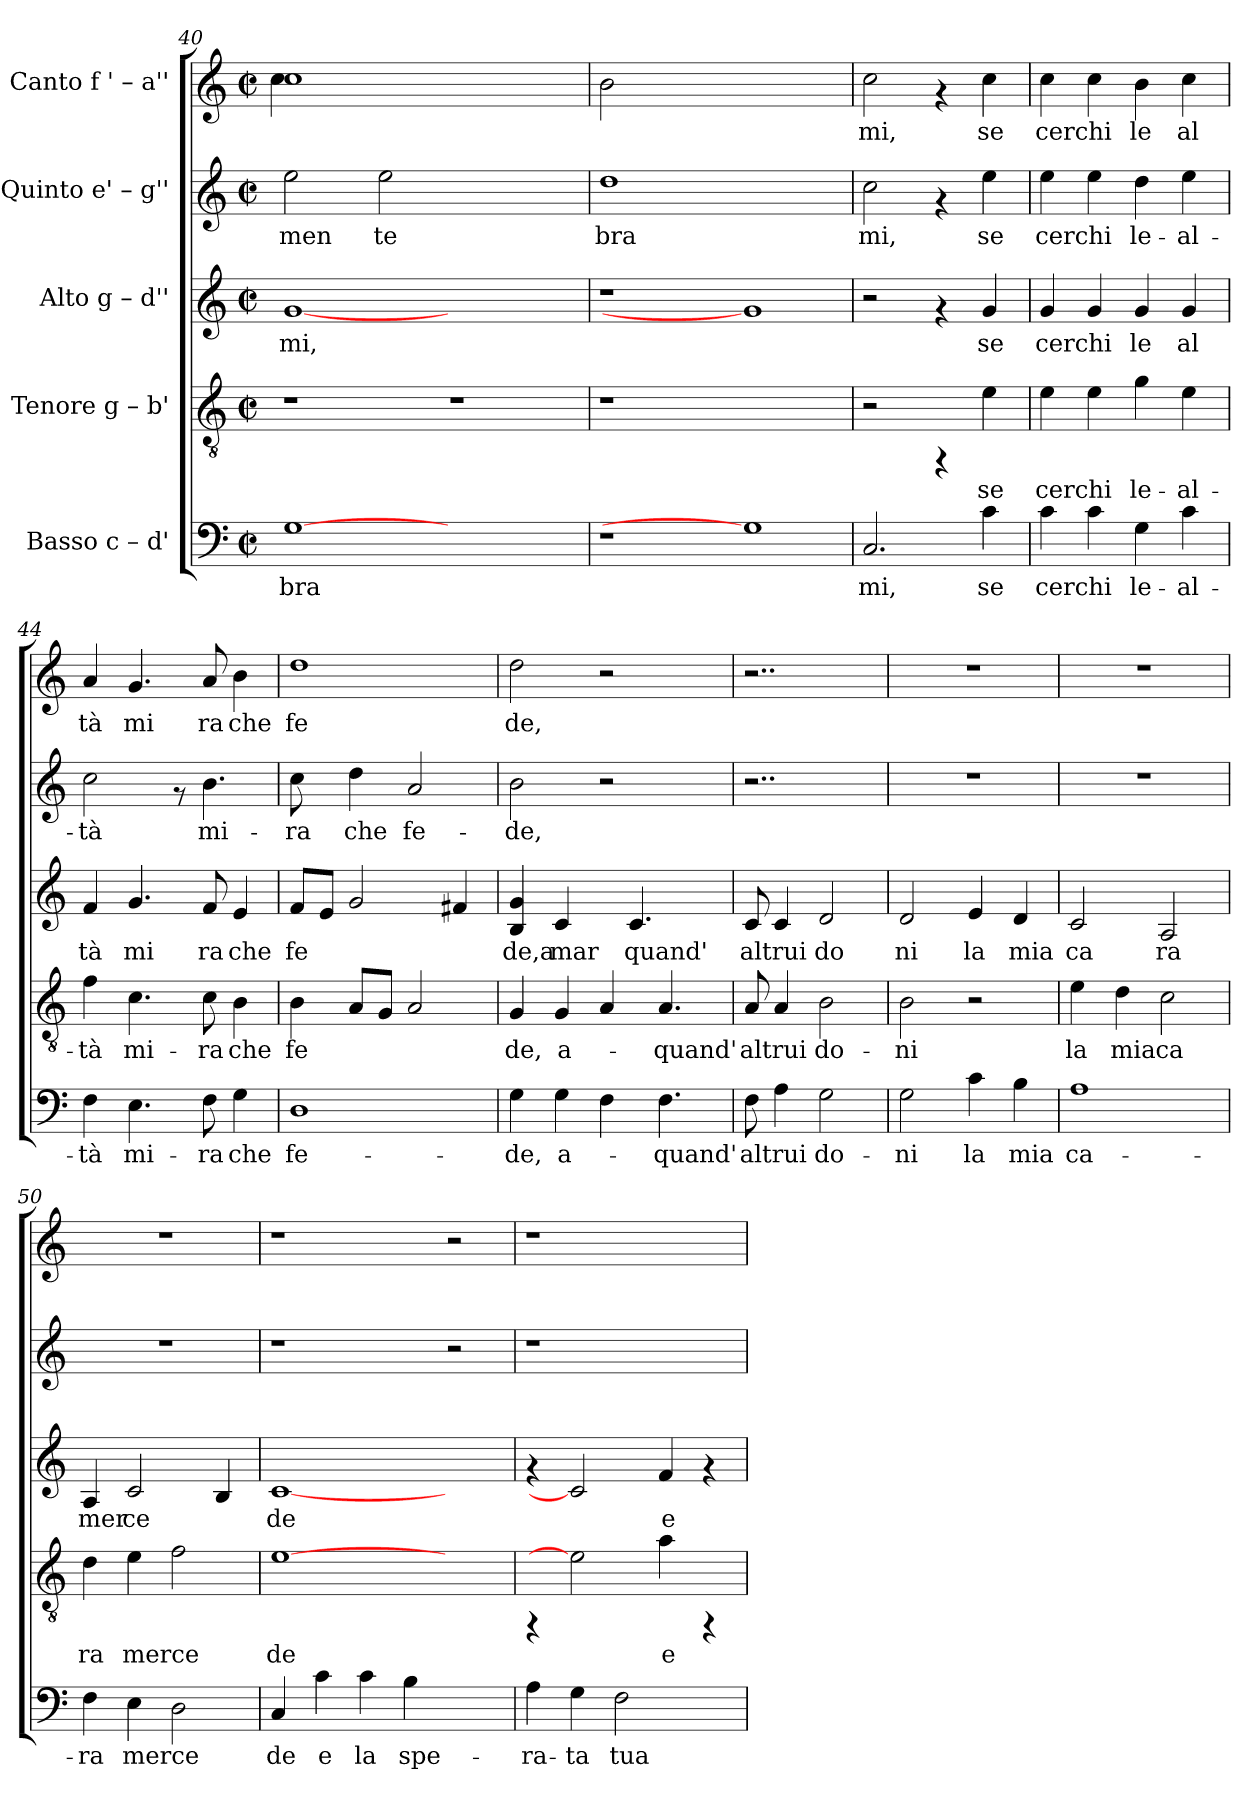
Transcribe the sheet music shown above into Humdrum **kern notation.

**kern	**text	**kern	**text	**kern	**text	**kern	**text	**kern	**text
*part5	*part5	*part4	*part4	*part3	*part3	*part2	*part2	*part1	*part1
*staff5	*staff5	*staff4	*staff4	*staff3	*staff3	*staff2	*staff2	*staff1	*staff1
*I"Basso  c – d'	*	*I"Tenore  g – b'	*	*I"Alto  g – d''	*	*I"Quinto  e' – g''	*	*I"Canto  f ' – a''	*
*clefF4	*	*clefGv2	*	*clefG2	*	*clefG2	*	*clefG2	*
*k[]	*	*k[]	*	*k[]	*	*k[]	*	*k[]	*
*C:	*	*C:	*	*C:	*	*C:	*	*C:	*
*M2/2	*	*M2/2	*	*M2/2	*	*M2/2	*	*M2/2	*
*met(c|)	*	*met(c|)	*	*met(c|)	*	*met(c|)	*	*met(c|)	*
=40	=40	=40	=40	=40	=40	=40	=40	=40	=40
!	!LO:LY:b:cj	!	!	!	!LO:LY:b:cj	!	!LO:LY:b:rj	!	!LO:LY:b:rj
*	*	*	*	*	*	*	*	*^	*
[1G	bra	1r	.	[1g	mi,	2ee\	men	1cc	4cc\	--
.	.	.	.	.	.	.	.	.	1ryy	.
!	!	!	!	!	!	!	!LO:LY:b:rj	!	!	!
.	.	.	.	.	.	2ee\	te	.	.	.
1ryy	.	1r	.	1ryy	.	1ryy	.	1ryy	.	.
.	.	.	.	.	.	.	.	.	2.ryy	.
=41	=41	=41	=41	=41	=41	=41	=41	=41	=41	=41
!	!	!	!	!	!	!	!LO:LY:b:rj	!	!	!LO:LY:b:rj
*	*	*	*	*	*	*	*	*v	*v	*
1r	.	1r	.	1r	.	1dd	bra	2b\	--
.	.	.	.	.	.	.	.	1.ryy	.
1G]	.	1ryy	.	1g]	.	1ryy	.	.	.
!!LO:LB:g=z
=42	=42	=42	=42	=42	=42	=42	=42	=42	=42
!	!LO:LY:b:cj	!	!	!	!	!	!LO:LY:b:rj	!	!LO:LY:b:rj
2.C/	mi,	2r	.	2r	.	2cc\	mi,	2cc\	-mi,
.	.	4rFF	.	4rf	.	4rf	.	4rf	.
!	!LO:LY:b:cj	!	!LO:LY:b:rj	!	!LO:LY:b:cj	!	!LO:LY:b:rj	!	!LO:LY:b:rj
4c\	se	4e\	se	4g/	se	4ee\	se	4cc\	se
=43	=43	=43	=43	=43	=43	=43	=43	=43	=43
!	!LO:LY:b:cj	!	!LO:LY:b:rj	!	!LO:LY:b:cj	!	!LO:LY:b:rj	!	!LO:LY:b:rj
4c\	cerchi	4e\	cerchi	4g/	cerchi	4ee\	cerchi	4cc\	cerchi
!	!LO:LY:b:cj	!	!LO:LY:b:rj	!	!LO:LY:b:cj	!	!LO:LY:b:rj	!	!LO:LY:b:rj
4c\	.	4e\	.	4g/	.	4ee\	.	4cc\	.
!	!LO:LY:b:cj	!	!LO:LY:b:rj	!	!LO:LY:b:cj	!	!LO:LY:b:rj	!	!LO:LY:b:rj
4G\	le-	4g\	le-	4g/	le	4dd\	le-	4b\	le
!	!LO:LY:b:cj	!	!LO:LY:b:rj	!	!LO:LY:b:cj	!	!LO:LY:b:rj	!	!LO:LY:b:rj
4c\	-al-	4e\	-al-	4g/	al	4ee\	-al-	4cc\	al
=44	=44	=44	=44	=44	=44	=44	=44	=44	=44
!	!LO:LY:b:cj	!	!LO:LY:b:rj	!	!LO:LY:b:cj	!	!LO:LY:b:rj	!	!LO:LY:b:rj
4F\	-tà	4f\	-tà	4f/	tà	2cc\	-tà	4a/	tà
!	!LO:LY:b:cj	!	!LO:LY:b:rj	!	!LO:LY:b:cj	!	!	!	!LO:LY:b:rj
4.E\	mi-	4.c\	mi-	4.g/	mi	.	.	4.g/	mi
.	.	.	.	.	.	8rf	.	.	.
!	!LO:LY:b:cj	!	!LO:LY:b:rj	!	!LO:LY:b:cj	!	!LO:LY:b:rj	!	!LO:LY:b:rj
8F\	-ra	8c\	-ra	8f/	ra	4.b\	mi-	8a/	ra
!	!LO:LY:b:cj	!	!LO:LY:b:rj	!	!LO:LY:b:cj	!	!	!	!LO:LY:b:rj
4G\	che	4B\	che	4e/	che	.	.	4b\	che
=45	=45	=45	=45	=45	=45	=45	=45	=45	=45
!	!LO:LY:b:cj	!	!LO:LY:b:rj	!	!LO:LY:b:cj	!	!LO:LY:b:rj	!	!LO:LY:b:rj
1D	fe-	4B\	fe-	8f/L	fe	8cc\	-ra	1dd	fe
!	!	!	!	!	!LO:LY:b:cj	!	!	!	!
.	.	.	.	8e/J	.	8ryy	.	.	.
!	!	!	!LO:LY:b:rj	!	!LO:LY:b:cj	!	!LO:LY:b:rj	!	!
.	.	8A/L	--	2g/	.	4dd\	che	.	.
!	!	!	!LO:LY:b:rj	!	!	!	!	!	!
.	.	8G/J	--	.	.	.	.	.	.
!	!	!	!LO:LY:b:rj	!	!	!	!LO:LY:b:rj	!	!
.	.	2A/	--	.	.	2a/	fe-	.	.
!	!	!	!	!	!LO:LY:b:cj	!	!	!	!
.	.	.	.	4f#X/	.	.	.	.	.
=46	=46	=46	=46	=46	=46	=46	=46	=46	=46
!	!LO:LY:b:cj	!	!LO:LY:b:rj	!	!LO:LY:b:cj	!	!LO:LY:b:rj	!	!LO:LY:b:rj
4G\	-de,	4G/	-de,	4g/ 4B/	de,a	2b\	-de,	2dd\	de,
!	!LO:LY:b:cj	!	!LO:LY:b:rj	!	!LO:LY:b:cj	!	!	!	!
4G\	a-	4G/	a-	4c/	mar	.	.	.	.
4F\	.	4A/	.	8ryy	.	2r	.	2r	.
!	!	!	!	!	!LO:LY:b:cj	!	!	!	!
.	.	.	.	4.c/	quand'	.	.	.	.
!	!LO:LY:b:cj	!	!LO:LY:b:rj	!	!	!	!	!	!
4.F\	-quand'	4.A/	-quand'	.	.	.	.	.	.
.	.	.	.	8ryy	.	8ryy	.	8ryy	.
=47	=47	=47	=47	=47	=47	=47	=47	=47	=47
!	!LO:LY:b:cj	!	!LO:LY:b:rj	!	!LO:LY:b:cj	!	!	!	!
8F\	altrui	8A/	altrui	8c/	altrui	2..r	.	2..r	.
!	!LO:LY:b:cj	!	!LO:LY:b:rj	!	!LO:LY:b:cj	!	!	!	!
4A\	.	4A/	.	4c/	.	.	.	.	.
!	!LO:LY:b:cj	!	!LO:LY:b:rj	!	!LO:LY:b:cj	!	!	!	!
2G\	do-	2B\	do-	2d/	do	.	.	.	.
=48	=48	=48	=48	=48	=48	=48	=48	=48	=48
!	!LO:LY:b:cj	!	!LO:LY:b:rj	!	!LO:LY:b:cj	!	!	!	!
2G\	-ni	2B\	-ni	2d/	ni	1r	.	1r	.
!	!LO:LY:b:cj	!	!	!	!LO:LY:b:cj	!	!	!	!
4c\	la	2r	.	4e/	la	.	.	.	.
!	!LO:LY:b:cj	!	!	!	!LO:LY:b:cj	!	!	!	!
4B\	mia	.	.	4d/	mia	.	.	.	.
!!LO:PB:g=z
=49	=49	=49	=49	=49	=49	=49	=49	=49	=49
!	!LO:LY:b:cj	!	!LO:LY:b:rj	!	!LO:LY:b:cj	!	!	!	!
1A	ca-	4e\	la	2c/	ca	1r	.	1r	.
!	!	!	!LO:LY:b:rj	!	!	!	!	!	!
.	.	4d\	mia	.	.	.	.	.	.
!	!	!	!LO:LY:b:rj	!	!LO:LY:b:cj	!	!	!	!
.	.	2c\	ca	2A/	ra	.	.	.	.
=50	=50	=50	=50	=50	=50	=50	=50	=50	=50
!	!LO:LY:b:cj	!	!LO:LY:b:rj	!	!LO:LY:b:cj	!	!	!	!
4F\	-ra	4d\	ra	4A/	mer	1r	.	1r	.
!	!LO:LY:b:cj	!	!LO:LY:b:rj	!	!LO:LY:b:cj	!	!	!	!
4E\	merce-	4e\	merce	2c/	ce	.	.	.	.
!	!LO:LY:b:cj	!	!LO:LY:b:rj	!	!	!	!	!	!
2D\	--	2f\	.	.	.	.	.	.	.
!	!	!	!	!	!LO:LY:b:cj	!	!	!	!
.	.	.	.	4B/	.	.	.	.	.
=51	=51	=51	=51	=51	=51	=51	=51	=51	=51
!	!LO:LY:b:cj	!	!LO:LY:b:rj	!	!LO:LY:b:cj	!	!	!	!
4C/	-de	[1e	de	[1c	de	1r	.	1r	.
!	!LO:LY:b:cj	!	!	!	!	!	!	!	!
4c\	e	.	.	.	.	.	.	.	.
!	!LO:LY:b:cj	!	!	!	!	!	!	!	!
4c\	la	.	.	.	.	.	.	.	.
!	!LO:LY:b:cj	!	!	!	!	!	!	!	!
4B\	spe-	.	.	.	.	.	.	.	.
2ryy	.	2ryy	.	2ryy	.	2r	.	2r	.
=52	=52	=52	=52	=52	=52	=52	=52	=52	=52
!	!LO:LY:b:cj	!	!	!	!	!	!	!	!
4A\	-ra-	4rFF	.	4rf	.	1r	.	1r	.
!	!LO:LY:b:cj	!	!	!	!	!	!	!	!
4G\	-ta	2e]	.	2c]	.	.	.	.	.
!	!LO:LY:b:cj	!	!	!	!	!	!	!	!
2F\	tua	.	.	.	.	.	.	.	.
!	!	!	!LO:LY:b:rj	!	!LO:LY:b:cj	!	!	!	!
.	.	4a\	e	4f/	e	.	.	.	.
4ryy	.	4rFF	.	4rf	.	4ryy	.	4ryy	.
=	=	=	=	=	=	=	=	=	=
*-	*-	*-	*-	*-	*-	*-	*-	*-	*-
